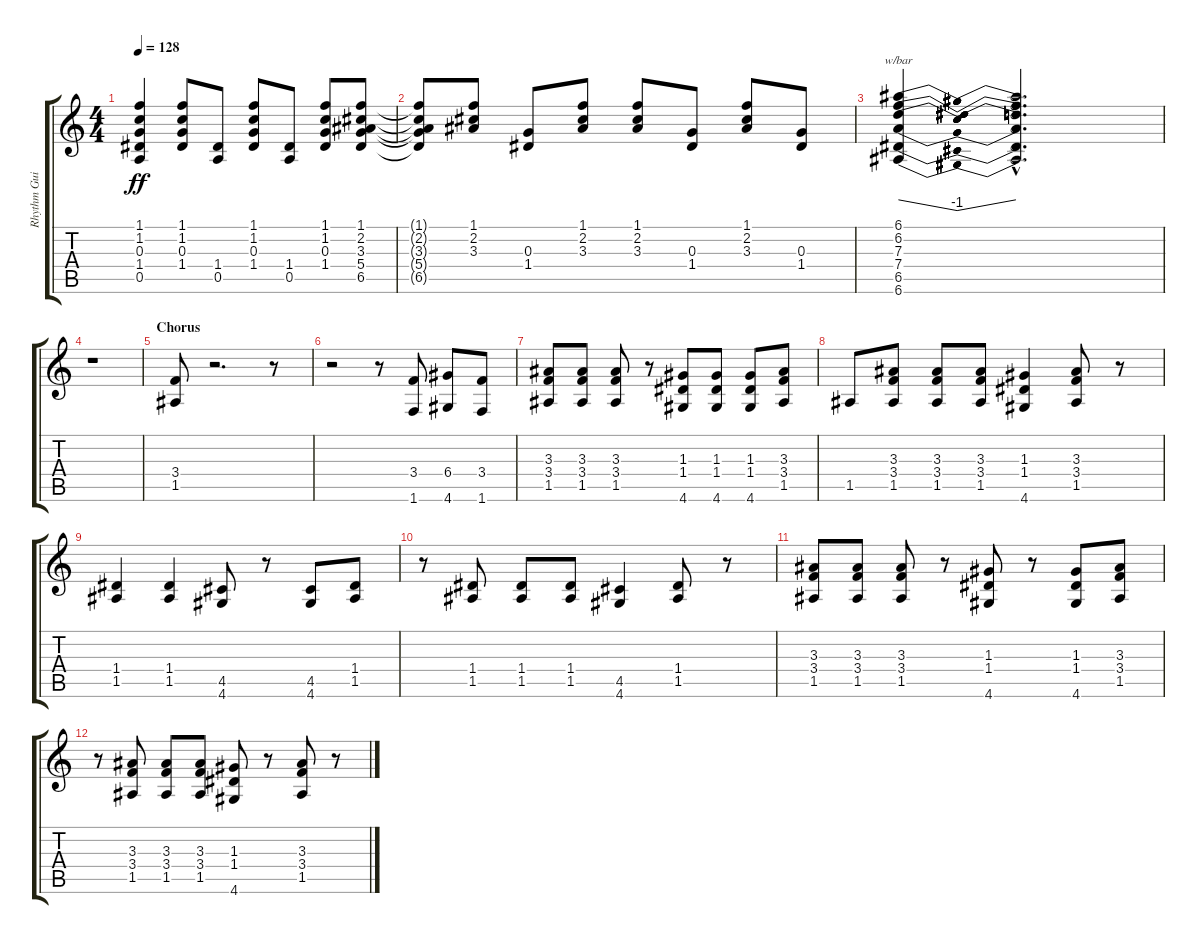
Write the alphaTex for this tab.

\track ("Rhythm Guitar" "Rhythm Gui") {instrument electricguitarclean}
\staff {score tabs}
\tuning (E4 B3 G3 D3 A2 E2) {hide}
\ts (4 4)
\tempo 128
\clef g2
\ks c
(1.1 1.2 0.3 1.4 0.5).4{dy ff volume 12} (1.1 1.2 0.3 1.4).8 (1.4 0.5).8 (1.1 1.2 0.3 1.4).8 (1.4 0.5).8 (1.1 1.2 0.3 1.4).8 (1.1 2.2 3.3 5.4 6.5).8 |
(1.1{t} 2.2{t} 3.3{t} 5.4{t} 6.5{t}).8 (1.1 2.2 3.3).8 (0.3 1.4).8 (1.1 2.2 3.3).8 (1.1 2.2 3.3).8 (0.3 1.4).8 (1.1 2.2 3.3).8 (0.3 1.4).8 |
(6.1 6.2 7.3 7.4 6.5 6.6).4{tbe (dip default 0 0 30 -4 60 0)} (6.1{hac t} 6.2{hac t} 7.3{hac t} 7.4{hac t} 6.5{hac t} 6.6{hac t}).2{d} |
r.1 |
\section ("" "Chorus")
(3.4 1.5).8{instrument electricguitarclean} r.2{d} r.8 |
r.2 r.8 (3.4 1.6).8 (6.4 4.6).8 (3.4 1.6).8 |
(3.3 3.4 1.5).8{volume 10 instrument electricguitarclean} (3.3 3.4 1.5).8 (3.3 3.4 1.5).8 r.8 (1.3 1.4 4.6).8 (1.3 1.4 4.6).8 (1.3 1.4 4.6).8 (3.3 3.4 1.5).8 |
1.5.8 (3.3 3.4 1.5).8 (3.3 3.4 1.5).8 (3.3 3.4 1.5).8 (1.3 1.4 4.6).4 (3.3 3.4 1.5).8 r.8 |
(1.4 1.5).4 (1.4 1.5).4 (4.5 4.6).8 r.8 (4.5 4.6).8 (1.4 1.5).8 |
r.8 (1.4 1.5).8 (1.4 1.5).8 (1.4 1.5).8 (4.5 4.6).4 (1.4 1.5).8 r.8 |
(3.3 3.4 1.5).8 (3.3 3.4 1.5).8 (3.3 3.4 1.5).8 r.8 (1.3 1.4 4.6).8 r.8 (1.3 1.4 4.6).8 (3.3 3.4 1.5).8 |
r.8 (3.3 3.4 1.5).8 (3.3 3.4 1.5).8 (3.3 3.4 1.5).8 (1.3 1.4 4.6).8 r.8 (3.3 3.4 1.5).8 r.8
